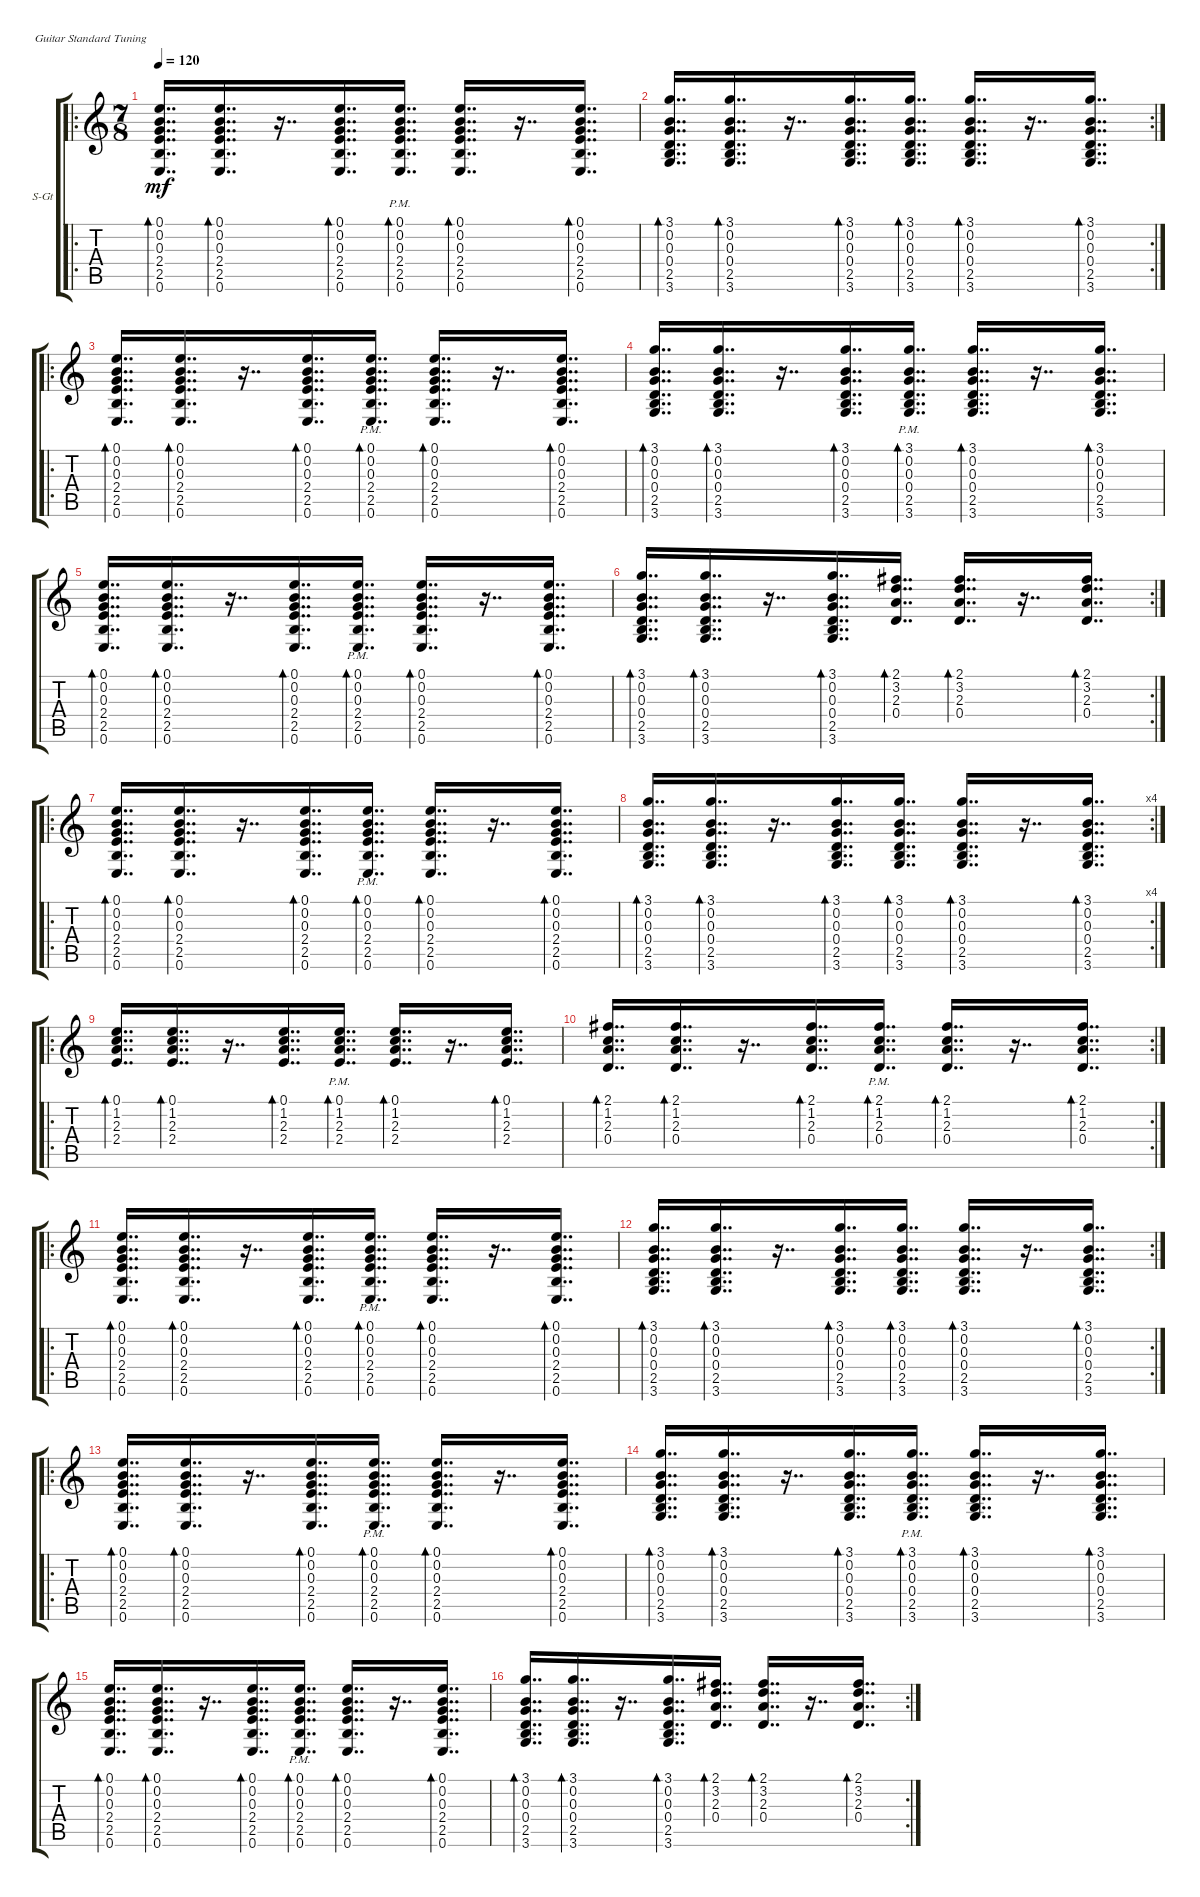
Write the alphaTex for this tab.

\defaultSystemsLayout 4
\bracketExtendMode groupsimilarinstruments
\firstSystemTrackNameOrientation horizontal
\otherSystemsTrackNameOrientation horizontal
\track ("Steel Guitar" "S-Gt") {instrument acousticguitarsteel}
\staff {score tabs}
\tuning (E4 B3 G3 D3 A2 E2)
\ro
\ts (7 8)
\tempo 120
\clef g2
\ks c
(0.6 2.5 2.4 0.3 0.2 0.1).16{dd bd 56 dy mf} (0.6 2.5 2.4 0.3 0.2 0.1).16{dd bd 56} r.16{dd} (0.6 2.5 2.4 0.3 0.2 0.1).16{dd bd 56} (0.6 2.5 2.4 0.3{pm} 0.2 0.1).16{dd bd 56} (0.6 2.5 2.4 0.3 0.2 0.1).16{dd bd 56} r.16{dd} (0.6 2.5 2.4 0.3 0.2 0.1).16{dd bd 56} |
\rc 2
(3.6 2.5 0.4 0.3 0.2 3.1).16{dd bd 56} (3.6 2.5 0.4 0.3 0.2 3.1).16{dd bd 56} r.16{dd} (3.6 2.5 0.4 0.3 0.2 3.1).16{dd bd 56} (3.6 2.5 0.4 0.3 0.2 3.1).16{dd bd 56} (3.6 2.5 0.4 0.3 0.2 3.1).16{dd bd 56} r.16{dd} (3.6 2.5 0.4 0.3 0.2 3.1).16{dd bd 56} |
\ro
(0.6 2.5 2.4 0.3 0.2 0.1).16{dd bd 56} (0.6 2.5 2.4 0.3 0.2 0.1).16{dd bd 56} r.16{dd} (0.6 2.5 2.4 0.3 0.2 0.1).16{dd bd 56} (0.6 2.5 2.4 0.3{pm} 0.2 0.1).16{dd bd 56} (0.6 2.5 2.4 0.3 0.2 0.1).16{dd bd 56} r.16{dd} (0.6 2.5 2.4 0.3 0.2 0.1).16{dd bd 56} |
(3.6 2.5 0.4 0.3 0.2 3.1).16{dd bd 56} (3.6 2.5 0.4 0.3 0.2 3.1).16{dd bd 56} r.16{dd} (3.6 2.5 0.4 0.3 0.2 3.1).16{dd bd 56} (3.6 2.5 0.4 0.3{pm} 0.2 3.1).16{dd bd 56} (3.6 2.5 0.4 0.3 0.2 3.1).16{dd bd 56} r.16{dd} (3.6 2.5 0.4 0.3 0.2 3.1).16{dd bd 56} |
(0.6 2.5 2.4 0.3 0.2 0.1).16{dd bd 56} (0.6 2.5 2.4 0.3 0.2 0.1).16{dd bd 56} r.16{dd} (0.6 2.5 2.4 0.3 0.2 0.1).16{dd bd 56} (0.6 2.5 2.4 0.3{pm} 0.2 0.1).16{dd bd 56} (0.6 2.5 2.4 0.3 0.2 0.1).16{dd bd 56} r.16{dd} (0.6 2.5 2.4 0.3 0.2 0.1).16{dd bd 56} |
\rc 2
(3.6 2.5 0.4 0.3 0.2 3.1).16{dd bd 56} (3.6 2.5 0.4 0.3 0.2 3.1).16{dd bd 56} r.16{dd} (3.6 2.5 0.4 0.3 0.2 3.1).16{dd bd 56} (0.4 2.3 3.2 2.1).16{dd bd 56} (2.3 3.2 2.1 0.4).16{dd bd 56} r.16{dd} (2.3 3.2 2.1 0.4).16{dd bd 56} |
\ro
(0.6 2.5 2.4 0.3 0.2 0.1).16{dd bd 56} (0.6 2.5 2.4 0.3 0.2 0.1).16{dd bd 56} r.16{dd} (0.6 2.5 2.4 0.3 0.2 0.1).16{dd bd 56} (0.6 2.5 2.4 0.3{pm} 0.2 0.1).16{dd bd 56} (0.6 2.5 2.4 0.3 0.2 0.1).16{dd bd 56} r.16{dd} (0.6 2.5 2.4 0.3 0.2 0.1).16{dd bd 56} |
\rc 4
(3.6 2.5 0.4 0.3 0.2 3.1).16{dd bd 56} (3.6 2.5 0.4 0.3 0.2 3.1).16{dd bd 56} r.16{dd} (3.6 2.5 0.4 0.3 0.2 3.1).16{dd bd 56} (3.6 2.5 0.4 0.3 0.2 3.1).16{dd bd 56} (3.6 2.5 0.4 0.3 0.2 3.1).16{dd bd 56} r.16{dd} (3.6 2.5 0.4 0.3 0.2 3.1).16{dd bd 56} |
\ro
(2.4 2.3 1.2 0.1).16{dd bd 56} (2.4 2.3 1.2 0.1).16{dd bd 56} r.16{dd} (2.4 2.3 1.2 0.1).16{dd bd 56} (2.4 2.3{pm} 1.2 0.1).16{dd bd 56} (2.4 2.3 1.2 0.1).16{dd bd 56} r.16{dd} (2.3 1.2 0.1 2.4).16{dd bd 56} |
\rc 2
(2.3 1.2 2.1 0.4).16{dd bd 56} (0.4 2.3 1.2 2.1).16{dd bd 56} r.16{dd} (2.3 1.2 2.1 0.4).16{dd bd 56} (0.4 2.3{pm} 1.2 2.1).16{dd bd 56} (2.3 1.2 2.1 0.4).16{dd bd 56} r.16{dd} (0.4 2.3 1.2 2.1).16{dd bd 56} |
\ro
(0.6 2.5 2.4 0.3 0.2 0.1).16{dd bd 56} (0.6 2.5 2.4 0.3 0.2 0.1).16{dd bd 56} r.16{dd} (0.6 2.5 2.4 0.3 0.2 0.1).16{dd bd 56} (0.6 2.5 2.4 0.3{pm} 0.2 0.1).16{dd bd 56} (0.6 2.5 2.4 0.3 0.2 0.1).16{dd bd 56} r.16{dd} (0.6 2.5 2.4 0.3 0.2 0.1).16{dd bd 56} |
\rc 2
(3.6 2.5 0.4 0.3 0.2 3.1).16{dd bd 56} (3.6 2.5 0.4 0.3 0.2 3.1).16{dd bd 56} r.16{dd} (3.6 2.5 0.4 0.3 0.2 3.1).16{dd bd 56} (3.6 2.5 0.4 0.3 0.2 3.1).16{dd bd 56} (3.6 2.5 0.4 0.3 0.2 3.1).16{dd bd 56} r.16{dd} (3.6 2.5 0.4 0.3 0.2 3.1).16{dd bd 56} |
\ro
(0.6 2.5 2.4 0.3 0.2 0.1).16{dd bd 56} (0.6 2.5 2.4 0.3 0.2 0.1).16{dd bd 56} r.16{dd} (0.6 2.5 2.4 0.3 0.2 0.1).16{dd bd 56} (0.6 2.5 2.4 0.3{pm} 0.2 0.1).16{dd bd 56} (0.6 2.5 2.4 0.3 0.2 0.1).16{dd bd 56} r.16{dd} (0.6 2.5 2.4 0.3 0.2 0.1).16{dd bd 56} |
(3.6 2.5 0.4 0.3 0.2 3.1).16{dd bd 56} (3.6 2.5 0.4 0.3 0.2 3.1).16{dd bd 56} r.16{dd} (3.6 2.5 0.4 0.3 0.2 3.1).16{dd bd 56} (3.6 2.5 0.4 0.3{pm} 0.2 3.1).16{dd bd 56} (3.6 2.5 0.4 0.3 0.2 3.1).16{dd bd 56} r.16{dd} (3.6 2.5 0.4 0.3 0.2 3.1).16{dd bd 56} |
(0.6 2.5 2.4 0.3 0.2 0.1).16{dd bd 56} (0.6 2.5 2.4 0.3 0.2 0.1).16{dd bd 56} r.16{dd} (0.6 2.5 2.4 0.3 0.2 0.1).16{dd bd 56} (0.6 2.5 2.4 0.3{pm} 0.2 0.1).16{dd bd 56} (0.6 2.5 2.4 0.3 0.2 0.1).16{dd bd 56} r.16{dd} (0.6 2.5 2.4 0.3 0.2 0.1).16{dd bd 56} |
\rc 2
(3.6 2.5 0.4 0.3 0.2 3.1).16{dd bd 56} (3.6 2.5 0.4 0.3 0.2 3.1).16{dd bd 56} r.16{dd} (3.6 2.5 0.4 0.3 0.2 3.1).16{dd bd 56} (0.4 2.3 3.2 2.1).16{dd bd 56} (2.3 3.2 2.1 0.4).16{dd bd 56} r.16{dd} (2.3 3.2 2.1 0.4).16{dd bd 56}
